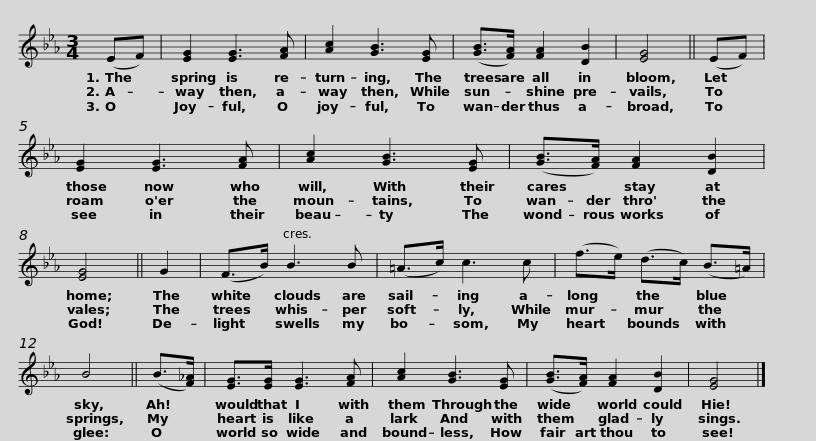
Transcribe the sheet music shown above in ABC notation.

X:1
L:1/8
M:3/4
I:linebreak $
K:Eb
V:1 treble
V:1
 (EF) | [EG]2 [EG]3 [FA] | [Ac]2 [GB]3 [EG] | ([GB]>[FA]) [FA]2 [DB]2 | [EG]4 || %5
 (EF) | [EG]2 [EG]3 [FA] |$ [Ac]2 [GB]3 [EG] | ([GB]>[FA]) [FA]2 [DB]2 | [EG]4 || %10
 G2 | (F>B) B3 B | (=A>c) c3 c |$ (f>e) (d>c) (B>=A) | B4 || %15
 (B>[F_A]) | [EG]>[EG] [EG]3 [FA] | [Ac]2 [GB]3 [EG] |$ ([GB]>[FA]) [FA]2 [DB]2 | [EG]4 |] %20
